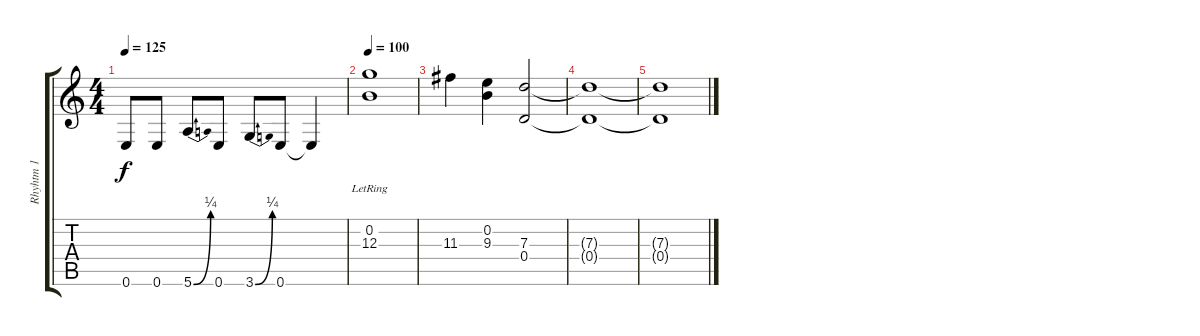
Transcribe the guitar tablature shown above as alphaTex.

\track ("Rhyhtm 1" "Rhyhtm 1") {instrument overdrivenguitar}
\staff {score tabs}
\tuning (E4 B3 G3 D3 A2 E2) {hide}
\ts (4 4)
\tempo 125
\clef g2
\ks c
0.6{t}.8{dy f} 0.6.8 5.6{be (bend 0 0 60 1)}.8 0.6.8 3.6{be (bend 0 0 60 1)}.8 0.6.8 0.6{t}.4 |
\tempo 100
(0.2{lr} 12.3).1 |
11.3.4 (0.2 9.3).4 (7.3 0.4).2 |
(7.3{t} 0.4{t}).1 |
(7.3{t} 0.4{t}).1
